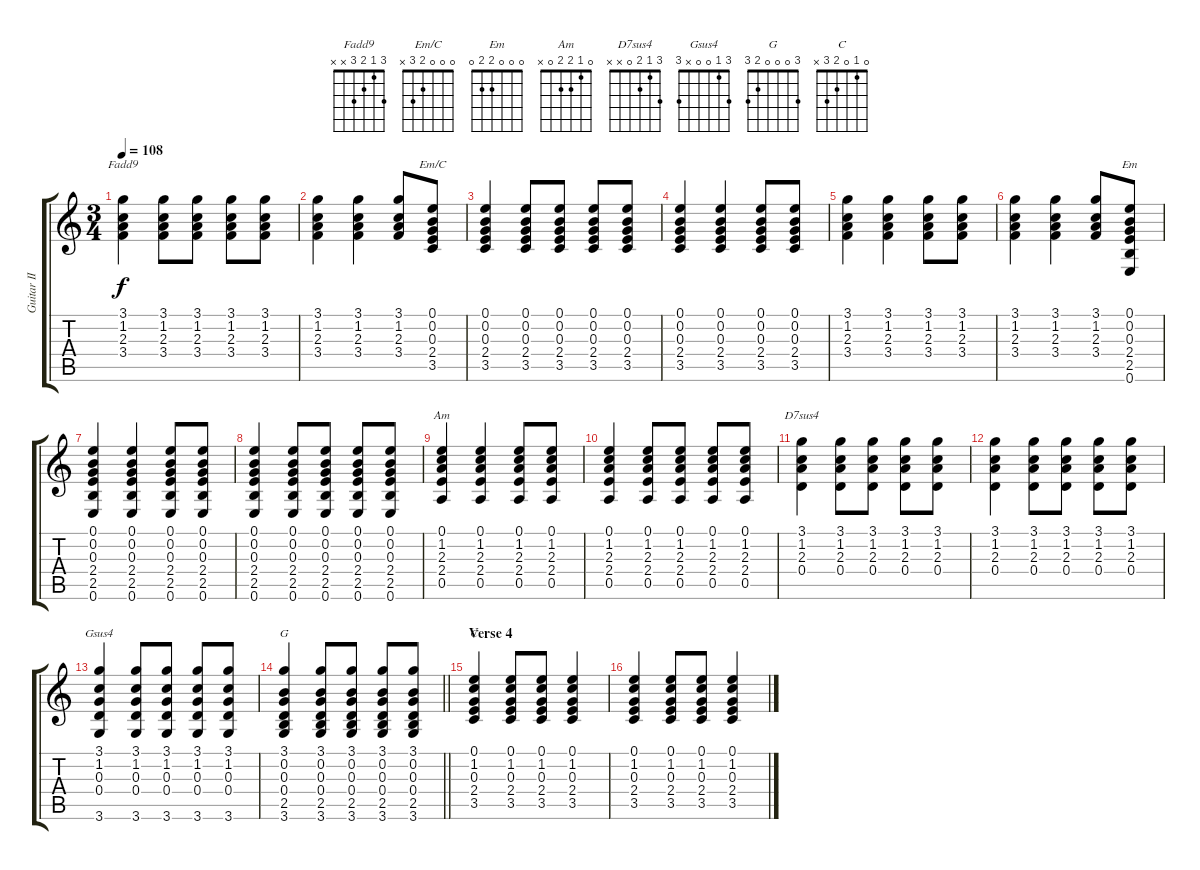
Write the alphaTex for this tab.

\track ("Guitar II" "Guitar II") {instrument acousticguitarnylon}
\staff {score tabs}
\tuning (E4 B3 G3 D3 A2 E2) {hide}
\chord ("Fadd9" 3 1 2 3 x x)
\chord ("Em/C" 0 0 0 2 3 x)
\chord ("Em" 0 0 0 2 2 0)
\chord ("Am" 0 1 2 2 0 x)
\chord ("D7sus4" 3 1 2 0 x x)
\chord ("Gsus4" 3 1 0 0 x 3)
\chord ("G" 3 0 0 0 2 3)
\chord ("C" 0 1 0 2 3 x)
\ts (3 4)
\tempo 108
\clef g2
\ks c
(3.1 1.2 2.3 3.4).4{ch "Fadd9" dy f} (3.1 1.2 2.3 3.4).8 (3.1 1.2 2.3 3.4).8 (3.1 1.2 2.3 3.4).8 (3.1 1.2 2.3 3.4).8 |
(3.1 1.2 2.3 3.4).4 (3.1 1.2 2.3 3.4).4 (3.1 1.2 2.3 3.4).8 (0.1 0.2 0.3 2.4 3.5).8{ch "Em/C"} |
(0.1 0.2 0.3 2.4 3.5).4 (0.1 0.2 0.3 2.4 3.5).8 (0.1 0.2 0.3 2.4 3.5).8 (0.1 0.2 0.3 2.4 3.5).8 (0.1 0.2 0.3 2.4 3.5).8 |
(0.1 0.2 0.3 2.4 3.5).4 (0.1 0.2 0.3 2.4 3.5).4 (0.1 0.2 0.3 2.4 3.5).8 (0.1 0.2 0.3 2.4 3.5).8 |
(3.1 1.2 2.3 3.4).4 (3.1 1.2 2.3 3.4).4 (3.1 1.2 2.3 3.4).8 (3.1 1.2 2.3 3.4).8 |
(3.1 1.2 2.3 3.4).4 (3.1 1.2 2.3 3.4).4 (3.1 1.2 2.3 3.4).8 (0.1 0.2 0.3 2.4 2.5 0.6).8{ch "Em"} |
(0.1 0.2 0.3 2.4 2.5 0.6).4 (0.1 0.2 0.3 2.4 2.5 0.6).4 (0.1 0.2 0.3 2.4 2.5 0.6).8 (0.1 0.2 0.3 2.4 2.5 0.6).8 |
(0.1 0.2 0.3 2.4 2.5 0.6).4 (0.1 0.2 0.3 2.4 2.5 0.6).8 (0.1 0.2 0.3 2.4 2.5 0.6).8 (0.1 0.2 0.3 2.4 2.5 0.6).8 (0.1 0.2 0.3 2.4 2.5 0.6).8 |
(0.1 1.2 2.3 2.4 0.5).4{ch "Am"} (0.1 1.2 2.3 2.4 0.5).4 (0.1 1.2 2.3 2.4 0.5).8 (0.1 1.2 2.3 2.4 0.5).8 |
(0.1 1.2 2.3 2.4 0.5).4 (0.1 1.2 2.3 2.4 0.5).8 (0.1 1.2 2.3 2.4 0.5).8 (0.1 1.2 2.3 2.4 0.5).8 (0.1 1.2 2.3 2.4 0.5).8 |
(3.1 1.2 2.3 0.4).4{ch "D7sus4"} (3.1 1.2 2.3 0.4).8 (3.1 1.2 2.3 0.4).8 (3.1 1.2 2.3 0.4).8 (3.1 1.2 2.3 0.4).8 |
(3.1 1.2 2.3 0.4).4 (3.1 1.2 2.3 0.4).8 (3.1 1.2 2.3 0.4).8 (3.1 1.2 2.3 0.4).8 (3.1 1.2 2.3 0.4).8 |
(3.1 1.2 0.3 0.4 3.6).4{ch "Gsus4"} (3.1 1.2 0.3 0.4 3.6).8 (3.1 1.2 0.3 0.4 3.6).8 (3.1 1.2 0.3 0.4 3.6).8 (3.1 1.2 0.3 0.4 3.6).8 |
\barLineRight lightlight
(3.1 0.2 0.3 0.4 2.5 3.6).4{ch "G"} (3.1 0.2 0.3 0.4 2.5 3.6).8 (3.1 0.2 0.3 0.4 2.5 3.6).8 (3.1 0.2 0.3 0.4 2.5 3.6).8 (3.1 0.2 0.3 0.4 2.5 3.6).8 |
\section ("" "Verse 4")
(0.1 1.2 0.3 2.4 3.5).4{ch "C"} (0.1 1.2 0.3 2.4 3.5).8 (0.1 1.2 0.3 2.4 3.5).8 (0.1 1.2 0.3 2.4 3.5).4 |
(0.1 1.2 0.3 2.4 3.5).4 (0.1 1.2 0.3 2.4 3.5).8 (0.1 1.2 0.3 2.4 3.5).8 (0.1 1.2 0.3 2.4 3.5).4
